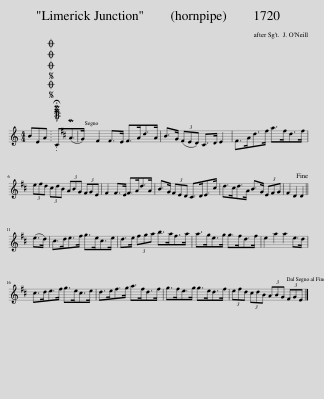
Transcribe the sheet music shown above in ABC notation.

X:1
L:1/8
M:4/4
I:linebreak $
K:C
V:1 treble
V:1
 BEA |SOSOOO .!fermata!PMTuC(MA>G) | ^F2 F>E F>Ad>A | B>G (3(^FED) ^C>D E2 | ^F>Ad>^f a>fd>f |$ %5
 (3e^fd (3^cdB (3ABG (3^FGE | ^F2 F>E F>Ad>A | B>G (3^FED ^C>DE>^c | d>^cd>A B>G (3E^FG | ^F2 D2 D2!fine! ||$ %10
 (e>d) | ^c>de>^f g>ec>e | d>e (3^fga b>af>a | a>ge>g g>^fd>f | e2 a2 a2 e>d |$ %15
 ^c>de>^f g>ec>e | d>e^f>g a>fd>f | g>^fe>g g>ed>f | (3e^fd (3^cdB (3ABG (3^FGE |] %19
